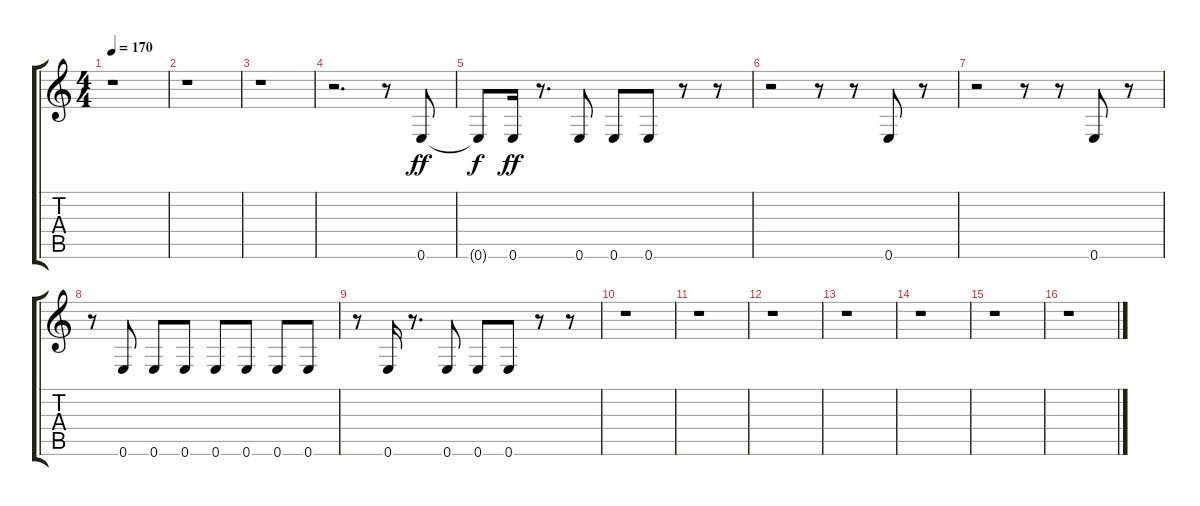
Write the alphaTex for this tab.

\track "" {instrument fretlessbass}
\staff {score tabs}
\tuning (E4 B3 G3 D3 A2 E2) {hide}
\ts (4 4)
\tempo 170
\clef g2
\ks c
r.1{dy ff instrument fretlessbass} |
r.1 |
r.1 |
r.2{d} r.8 0.6.8 |
0.6{t}.8{dy f} 0.6.16{dy ff} r.8{d} 0.6.8 0.6.8 0.6.8 r.8 r.8 |
r.2 r.8 r.8 0.6.8 r.8 |
r.2 r.8 r.8 0.6.8 r.8 |
r.8 0.6.8 0.6.8 0.6.8 0.6.8 0.6.8 0.6.8 0.6.8 |
r.8 0.6.16 r.8{d} 0.6.8 0.6.8 0.6.8 r.8 r.8 |
r.1 |
r.1 |
r.1 |
r.1 |
r.1 |
r.1 |
r.1
